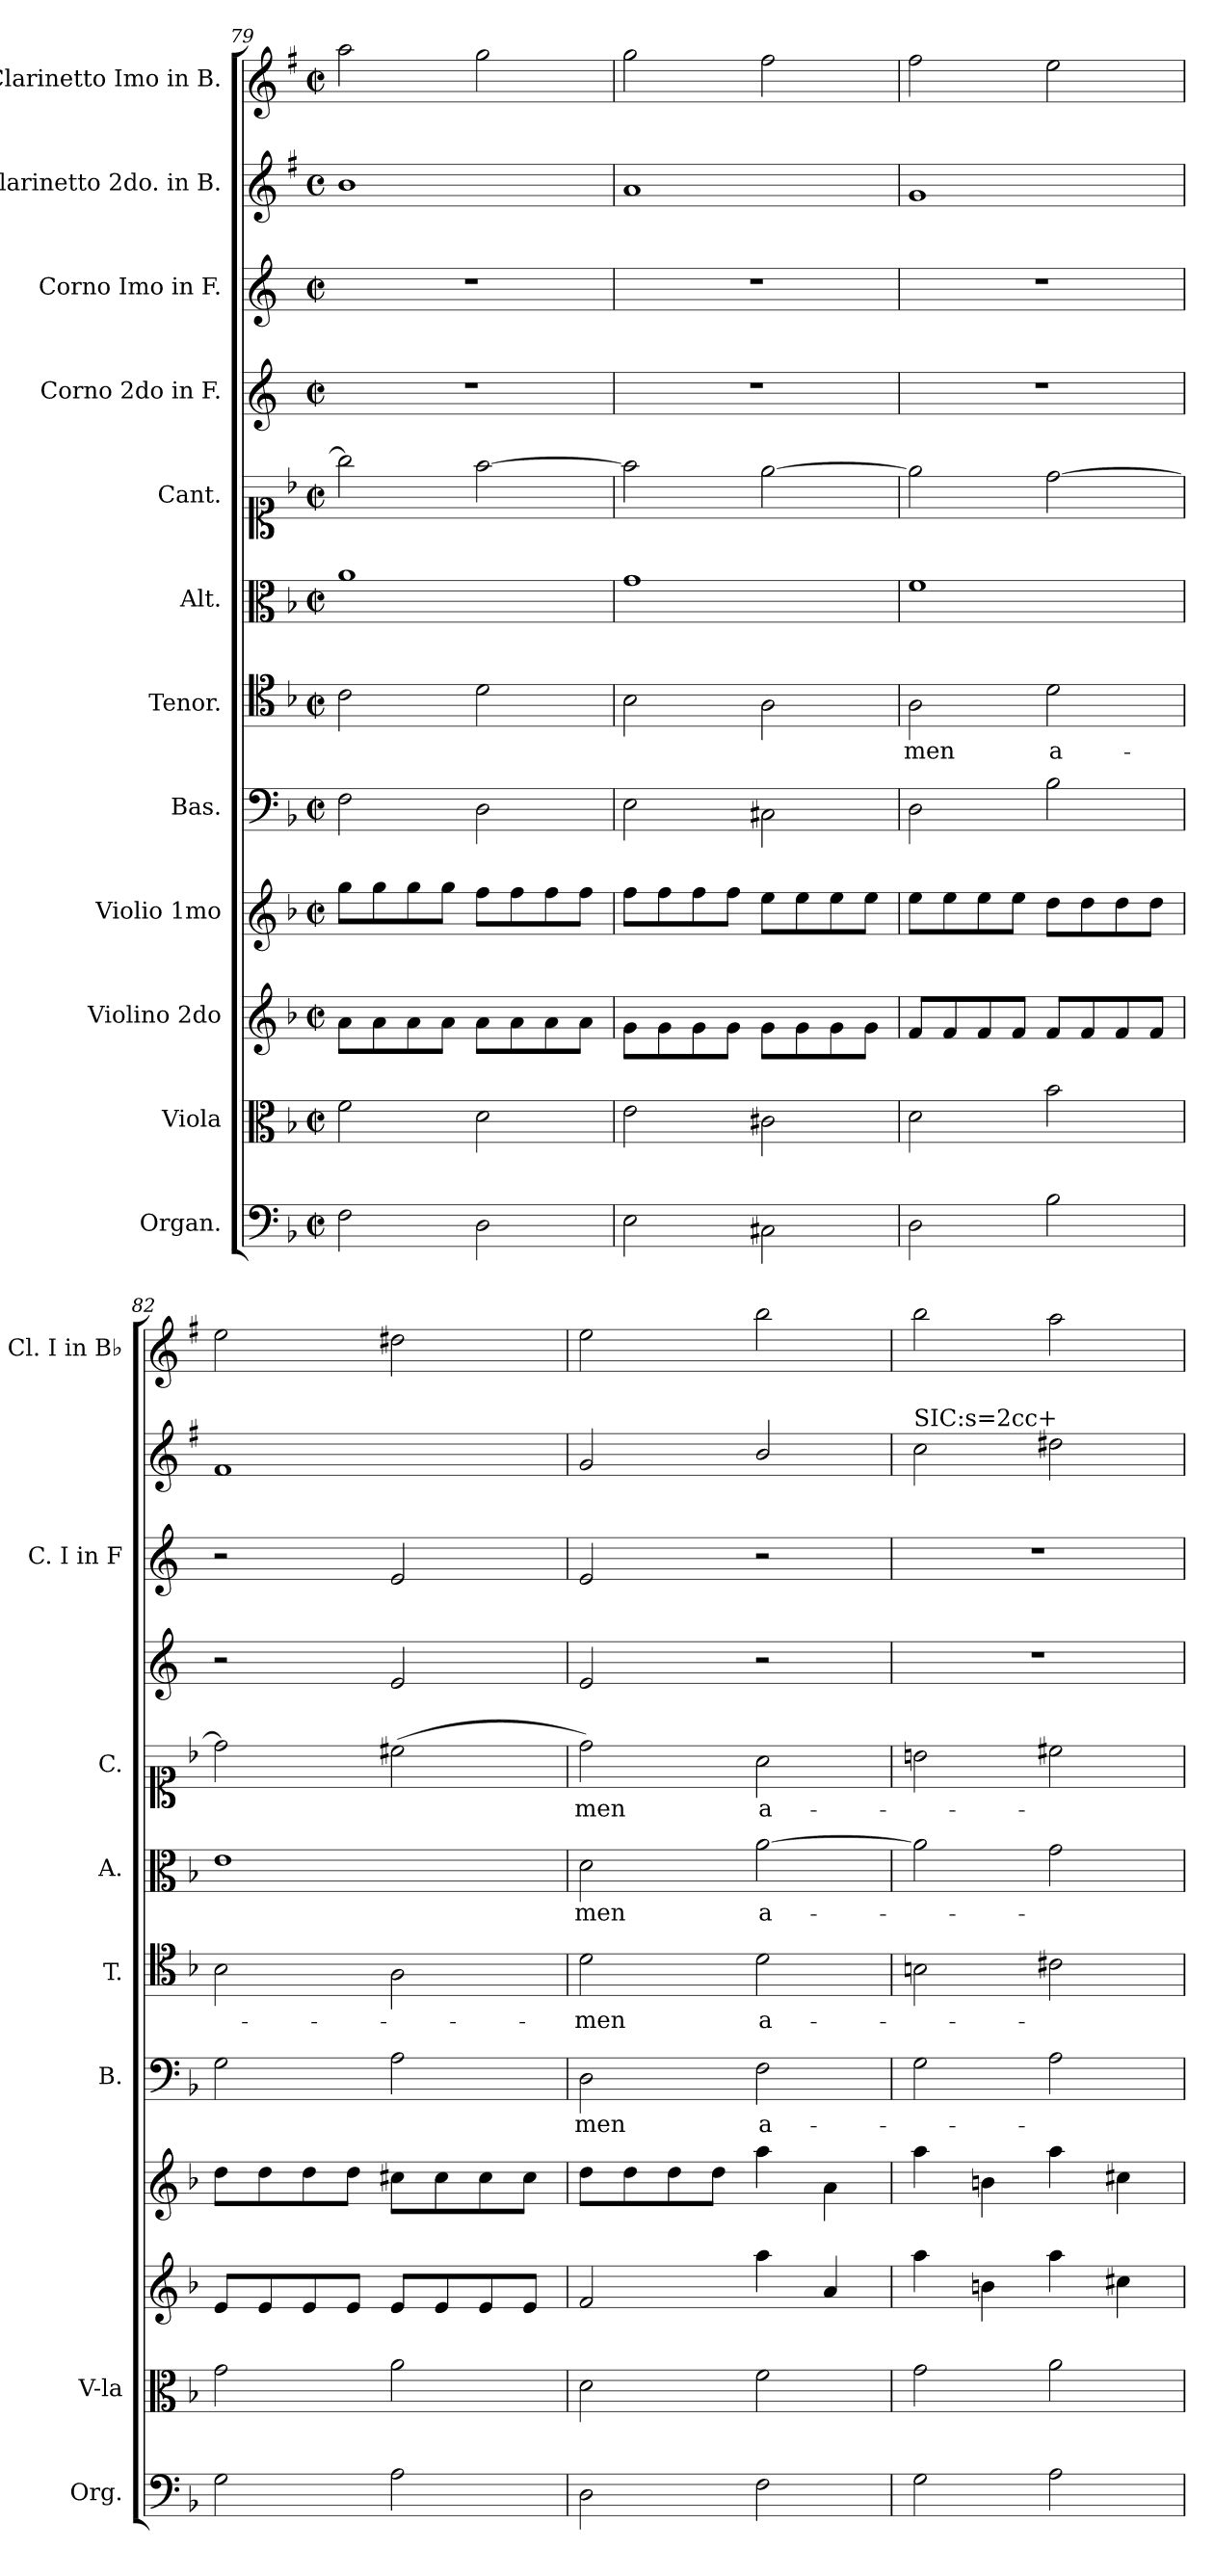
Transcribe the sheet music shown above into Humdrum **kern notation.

**kern	**kern	**kern	**kern	**kern	**text	**kern	**text	**kern	**text	**kern	**text	**kern	**kern	**kern	**kern
*part12	*part11	*part10	*part9	*part8	*part8	*part7	*part7	*part6	*part6	*part5	*part5	*part4	*part3	*part2	*part1
*staff12	*staff11	*staff10	*staff9	*staff8	*staff8	*staff7	*staff7	*staff6	*staff6	*staff5	*staff5	*staff4	*staff3	*staff2	*staff1
*I"Organ.	*I"Viola	*I"Violino 2do	*I"Violio 1mo	*I"Bas.	*	*I"Tenor.	*	*I"Alt.	*	*I"Cant.	*	*I"Corno 2do in F.	*I"Corno Imo in F.	*I"Clarinetto 2do. in B.	*I"Clarinetto Imo in B.
*I'Org.	*I'V-la	*	*	*I'B.	*	*I'T.	*	*I'A.	*	*I'C.	*	*	*I'C. I in F	*	*I'Cl. I in B♭
*clefF4	*clefC3	*clefG2	*clefG2	*clefF4	*	*clefC4	*	*clefC3	*	*clefC1	*	*clefG2	*clefG2	*clefG2	*clefG2
*	*	*	*	*	*	*	*	*	*	*	*	*ITrd4c7	*ITrd4c7	*ITrd1c2	*ITrd1c2
*k[b-]	*k[b-]	*k[b-]	*k[b-]	*k[b-]	*	*k[b-]	*	*k[b-]	*	*k[b-]	*	*k[b-]	*k[b-]	*k[b-]	*k[b-]
*M2/2	*M2/2	*M2/2	*M2/2	*M2/2	*	*M2/2	*	*M2/2	*	*M2/2	*	*M2/2	*M2/2	*M2/2	*M2/2
*met(c|)	*met(c|)	*met(c|)	*met(c|)	*met(c|)	*	*met(c|)	*	*met(c|)	*	*met(c|)	*	*met(c|)	*met(c|)	*met(c)	*met(c|)
=79	=79	=79	=79	=79	=79	=79	=79	=79	=79	=79	=79	=79	=79	=79	=79
2F\	2f\	8a\L	8gg\L	2F\	.	2c\	.	1a	.	2gg\]	.	1r	1r	1a	2gg\
.	.	8a\	8gg\	.	.	.	.	.	.	.	.	.	.	.	.
.	.	8a\	8gg\	.	.	.	.	.	.	.	.	.	.	.	.
.	.	8a\J	8gg\J	.	.	.	.	.	.	.	.	.	.	.	.
2D\	2d\	8a\L	8ff\L	2D\	.	2d\	.	.	.	[2ff\	.	.	.	.	2ff\
.	.	8a\	8ff\	.	.	.	.	.	.	.	.	.	.	.	.
.	.	8a\	8ff\	.	.	.	.	.	.	.	.	.	.	.	.
.	.	8a\J	8ff\J	.	.	.	.	.	.	.	.	.	.	.	.
=80	=80	=80	=80	=80	=80	=80	=80	=80	=80	=80	=80	=80	=80	=80	=80
2E\	2e\	8g\L	8ff\L	2E\	.	2B-\	.	1g	.	2ff\]	.	1r	1r	1g	2ff\
.	.	8g\	8ff\	.	.	.	.	.	.	.	.	.	.	.	.
.	.	8g\	8ff\	.	.	.	.	.	.	.	.	.	.	.	.
.	.	8g\J	8ff\J	.	.	.	.	.	.	.	.	.	.	.	.
2C#X\	2c#X\	8g\L	8ee\L	2C#X\	.	2A\	.	.	.	[2ee\	.	.	.	.	2ee\
.	.	8g\	8ee\	.	.	.	.	.	.	.	.	.	.	.	.
.	.	8g\	8ee\	.	.	.	.	.	.	.	.	.	.	.	.
.	.	8g\J	8ee\J	.	.	.	.	.	.	.	.	.	.	.	.
=81	=81	=81	=81	=81	=81	=81	=81	=81	=81	=81	=81	=81	=81	=81	=81
2D\	2d\	8f/L	8ee\L	2D\	.	2A\	-men	1f	.	2ee\]	.	1r	1r	1f	2ee\
.	.	8f/	8ee\	.	.	.	.	.	.	.	.	.	.	.	.
.	.	8f/	8ee\	.	.	.	.	.	.	.	.	.	.	.	.
.	.	8f/J	8ee\J	.	.	.	.	.	.	.	.	.	.	.	.
2B-\	2b-\	8f/L	8dd\L	2B-\	.	2d\	a-	.	.	[2dd\	.	.	.	.	2dd\
.	.	8f/	8dd\	.	.	.	.	.	.	.	.	.	.	.	.
.	.	8f/	8dd\	.	.	.	.	.	.	.	.	.	.	.	.
.	.	8f/J	8dd\J	.	.	.	.	.	.	.	.	.	.	.	.
=82	=82	=82	=82	=82	=82	=82	=82	=82	=82	=82	=82	=82	=82	=82	=82
2G\	2g\	8e/L	8dd\L	2G\	.	2B-\	.	1e	.	2dd\]	.	2r	2r	1e	2dd\
.	.	8e/	8dd\	.	.	.	.	.	.	.	.	.	.	.	.
.	.	8e/	8dd\	.	.	.	.	.	.	.	.	.	.	.	.
.	.	8e/J	8dd\J	.	.	.	.	.	.	.	.	.	.	.	.
2A\	2a\	8e/L	8cc#X\L	2A\	.	2A\	.	.	.	(2cc#X\	.	2A/	2A/	.	2cc#X\
.	.	8e/	8cc#\	.	.	.	.	.	.	.	.	.	.	.	.
.	.	8e/	8cc#\	.	.	.	.	.	.	.	.	.	.	.	.
.	.	8e/J	8cc#\J	.	.	.	.	.	.	.	.	.	.	.	.
=83	=83	=83	=83	=83	=83	=83	=83	=83	=83	=83	=83	=83	=83	=83	=83
2D\	2d\	2f/	8dd\L	2D\	-men	2d\	-men	2d\	-men	2dd\)	-men	2A/	2A/	2f/	2dd\
.	.	.	8dd\	.	.	.	.	.	.	.	.	.	.	.	.
.	.	.	8dd\	.	.	.	.	.	.	.	.	.	.	.	.
.	.	.	8dd\J	.	.	.	.	.	.	.	.	.	.	.	.
2F\	2f\	4aa\	4aa\	2F\	a-	2d\	a-	[2a\	a-	2a\	a-	2r	2r	2a/	2aa\
.	.	4a/	4a\	.	.	.	.	.	.	.	.	.	.	.	.
=84	=84	=84	=84	=84	=84	=84	=84	=84	=84	=84	=84	=84	=84	=84	=84
!	!	!	!	!	!	!	!	!	!	!	!	!	!	!LO:TX:a:t=SIC&colon;s=2cc+	!
2G\	2g\	4aa\	4aa\	2G\	.	2Bn\	.	2a\]	.	2bn\	.	1r	1r	2b-\	2aa\
.	.	4bn\	4bn\	.	.	.	.	.	.	.	.	.	.	.	.
2A\	2a\	4aa\	4aa\	2A\	.	2c#X\	.	2g\	.	2cc#X\	.	.	.	2cc#X\	2gg\
.	.	4cc#X\	4cc#X\	.	.	.	.	.	.	.	.	.	.	.	.
=	=	=	=	=	=	=	=	=	=	=	=	=	=	=	=
*-	*-	*-	*-	*-	*-	*-	*-	*-	*-	*-	*-	*-	*-	*-	*-
